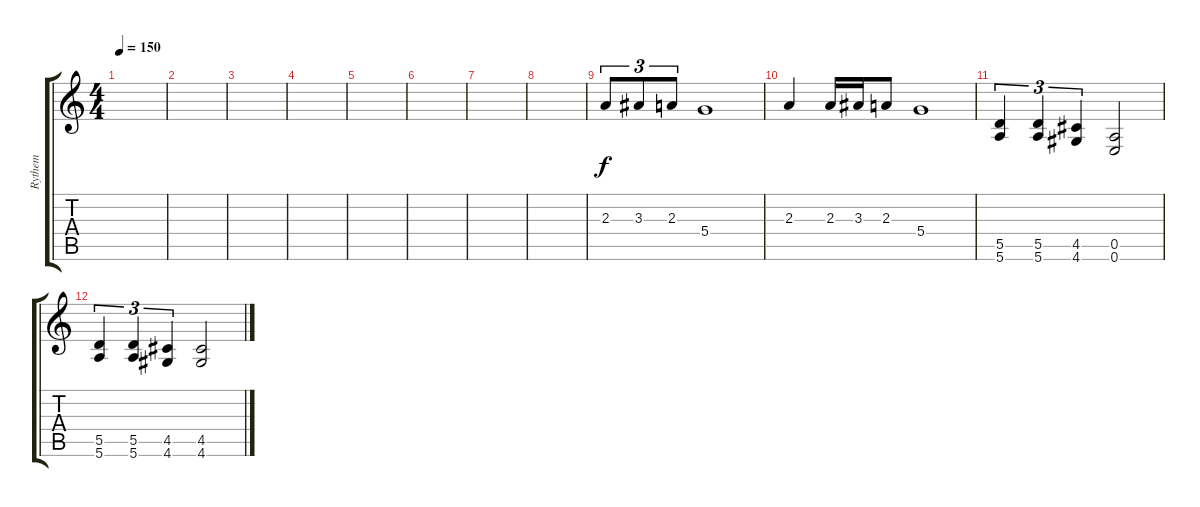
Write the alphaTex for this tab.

\track ("Rythem" "Rythem") {instrument distortionguitar}
\staff {score tabs}
\tuning (E4 B3 G3 D3 A2 E2) {hide}
\ts (4 4)
\tempo 150
\clef g2
\ks c
|
|
|
|
|
|
|
|
2.3.8{tu (3 2)} 3.3.8{tu (3 2)} 2.3.8{tu (3 2)} 5.4.1 |
2.3.4 2.3.16 3.3.16 2.3.8 5.4.1 |
(5.5 5.6).4{tu (3 2)} (5.5 5.6).4{tu (3 2)} (4.5 4.6).4{tu (3 2)} (0.5 0.6).2 |
(5.5 5.6).4{tu (3 2)} (5.5 5.6).4{tu (3 2)} (4.5 4.6).4{tu (3 2)} (4.5 4.6).2
